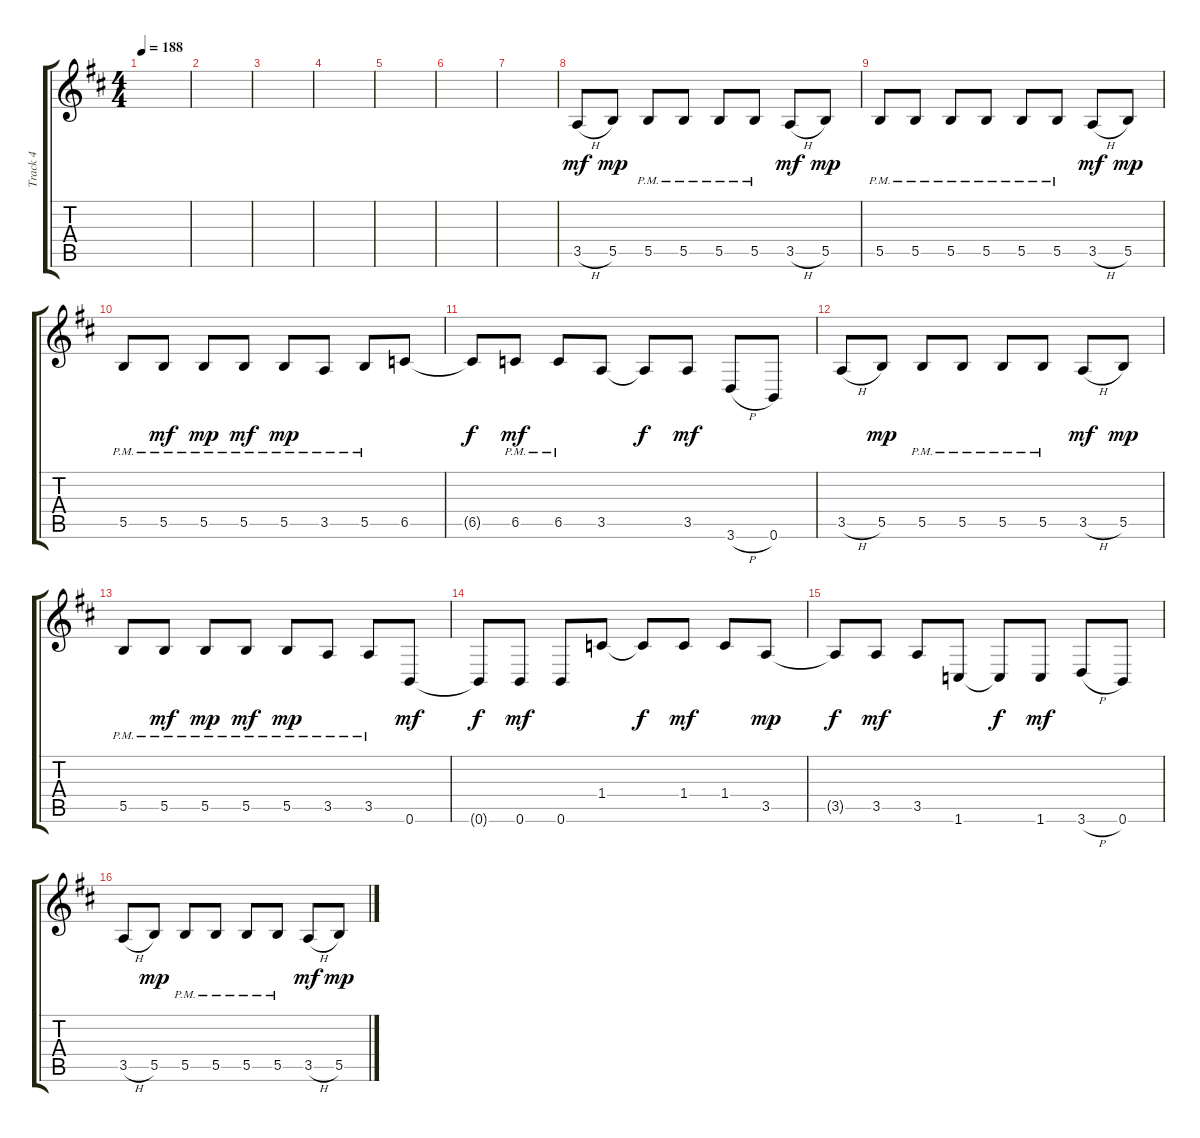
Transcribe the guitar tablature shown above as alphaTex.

\track ("Track 4" "Track 4") {instrument overdrivenguitar}
\staff {score tabs}
\tuning (E4 B3 G3 B2 Gb2 B1) {hide}
\ts (4 4)
\tempo 188
\clef g2
\ks bminor
|
|
|
|
|
|
|
3.5{h}.8{dy mf} 5.5.8{dy mp} 5.5{pm}.8 5.5{pm}.8 5.5{pm}.8 5.5{pm}.8 3.5{h}.8{dy mf} 5.5.8{dy mp} |
5.5{pm}.8 5.5{pm}.8 5.5{pm}.8 5.5{pm}.8 5.5{pm}.8 5.5{pm}.8 3.5{h}.8{dy mf} 5.5.8{dy mp} |
5.5{pm}.8 5.5{pm}.8{dy mf} 5.5{pm}.8{dy mp} 5.5{pm}.8{dy mf} 5.5{pm}.8{dy mp} 3.5{pm}.8 5.5{pm}.8 6.5.8 |
6.5{t}.8{dy f} 6.5{pm}.8{dy mf} 6.5{pm}.8 3.5.8 3.5{t}.8{dy f} 3.5.8{dy mf} 3.6{h}.8 0.6.8 |
3.5{h}.8 5.5.8{dy mp} 5.5{pm}.8 5.5{pm}.8 5.5{pm}.8 5.5{pm}.8 3.5{h}.8{dy mf} 5.5.8{dy mp} |
5.5{pm}.8 5.5{pm}.8{dy mf} 5.5{pm}.8{dy mp} 5.5{pm}.8{dy mf} 5.5{pm}.8{dy mp} 3.5{pm}.8 3.5{pm}.8 0.6.8{dy mf} |
0.6{t}.8{dy f} 0.6.8{dy mf} 0.6.8 1.4.8 1.4{t}.8{dy f} 1.4.8{dy mf} 1.4.8 3.5.8{dy mp} |
3.5{t}.8{dy f} 3.5.8{dy mf} 3.5.8 1.6.8 1.6{t}.8{dy f} 1.6.8{dy mf} 3.6{h}.8 0.6.8 |
3.5{h}.8 5.5.8{dy mp} 5.5{pm}.8 5.5{pm}.8 5.5{pm}.8 5.5{pm}.8 3.5{h}.8{dy mf} 5.5.8{dy mp}
